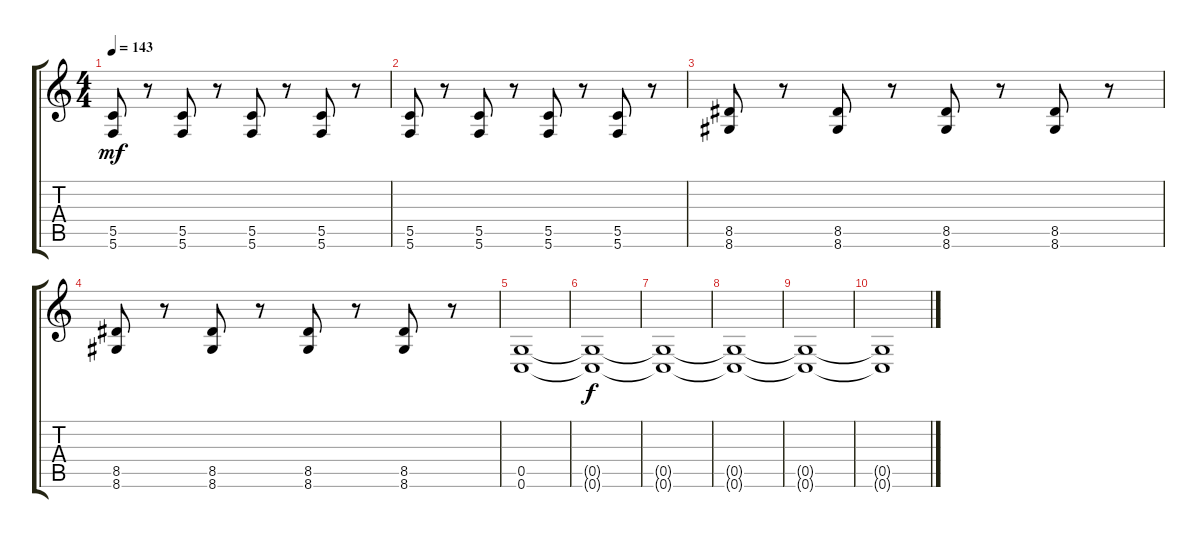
\track "" {instrument overdrivenguitar}
\staff {score tabs}
\tuning (D4 A3 F3 C3 G2 C2) {hide}
\ts (4 4)
\tempo 143
\clef g2
\ks c
(5.5 5.6).8{dy mf} r.8 (5.5 5.6).8 r.8 (5.5 5.6).8 r.8 (5.5 5.6).8 r.8 |
(5.5 5.6).8 r.8 (5.5 5.6).8 r.8 (5.5 5.6).8 r.8 (5.5 5.6).8 r.8 |
(8.5 8.6).8 r.8 (8.5 8.6).8 r.8 (8.5 8.6).8 r.8 (8.5 8.6).8 r.8 |
(8.5 8.6).8 r.8 (8.5 8.6).8 r.8 (8.5 8.6).8 r.8 (8.5 8.6).8 r.8 |
(0.5 0.6).1 |
(0.5{t} 0.6{t}).1{dy f} |
(0.5{t} 0.6{t}).1 |
(0.5{t} 0.6{t}).1 |
(0.5{t} 0.6{t}).1 |
(0.5{t} 0.6{t}).1
